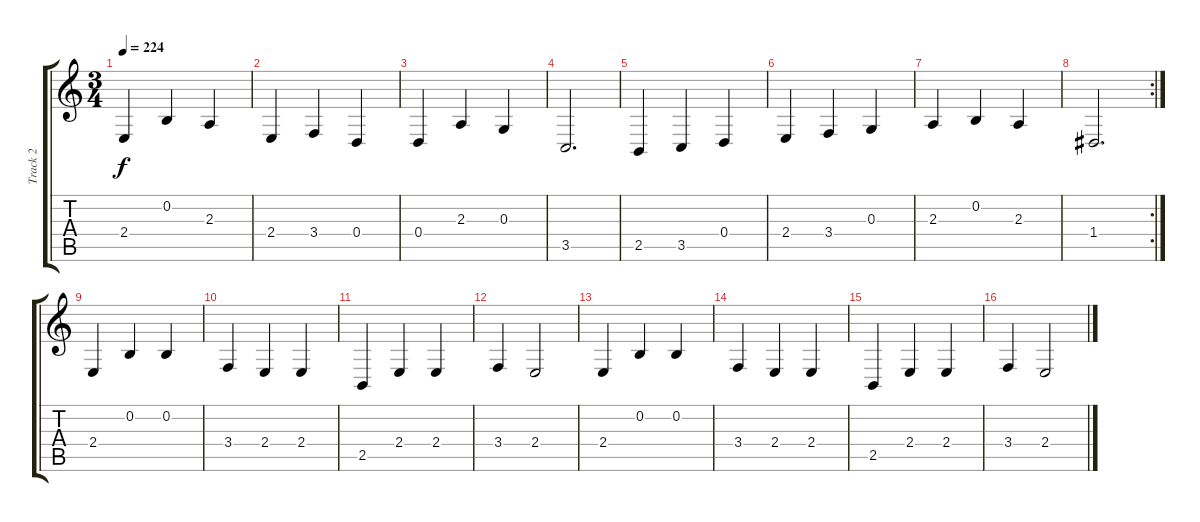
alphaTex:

\track ("Track 2" "Track 2") {instrument cello}
\staff {score tabs}
\tuning (E4 B3 G3 D3 A2 E2) {hide}
\ts (3 4)
\tempo 224
\clef g2
\ks c
2.4.4{dy f} 0.2.4 2.3.4 |
2.4.4 3.4.4 0.4.4 |
0.4.4 2.3.4 0.3.4 |
3.5.2{d} |
2.5.4 3.5.4 0.4.4 |
2.4.4 3.4.4 0.3.4 |
2.3.4 0.2.4 2.3.4 |
\rc 2
1.4.2{d} |
2.4.4 0.2.4 0.2.4 |
3.4.4 2.4.4 2.4.4 |
2.5.4 2.4.4 2.4.4 |
3.4.4 2.4.2 |
2.4.4 0.2.4 0.2.4 |
3.4.4 2.4.4 2.4.4 |
2.5.4 2.4.4 2.4.4 |
3.4.4 2.4.2
